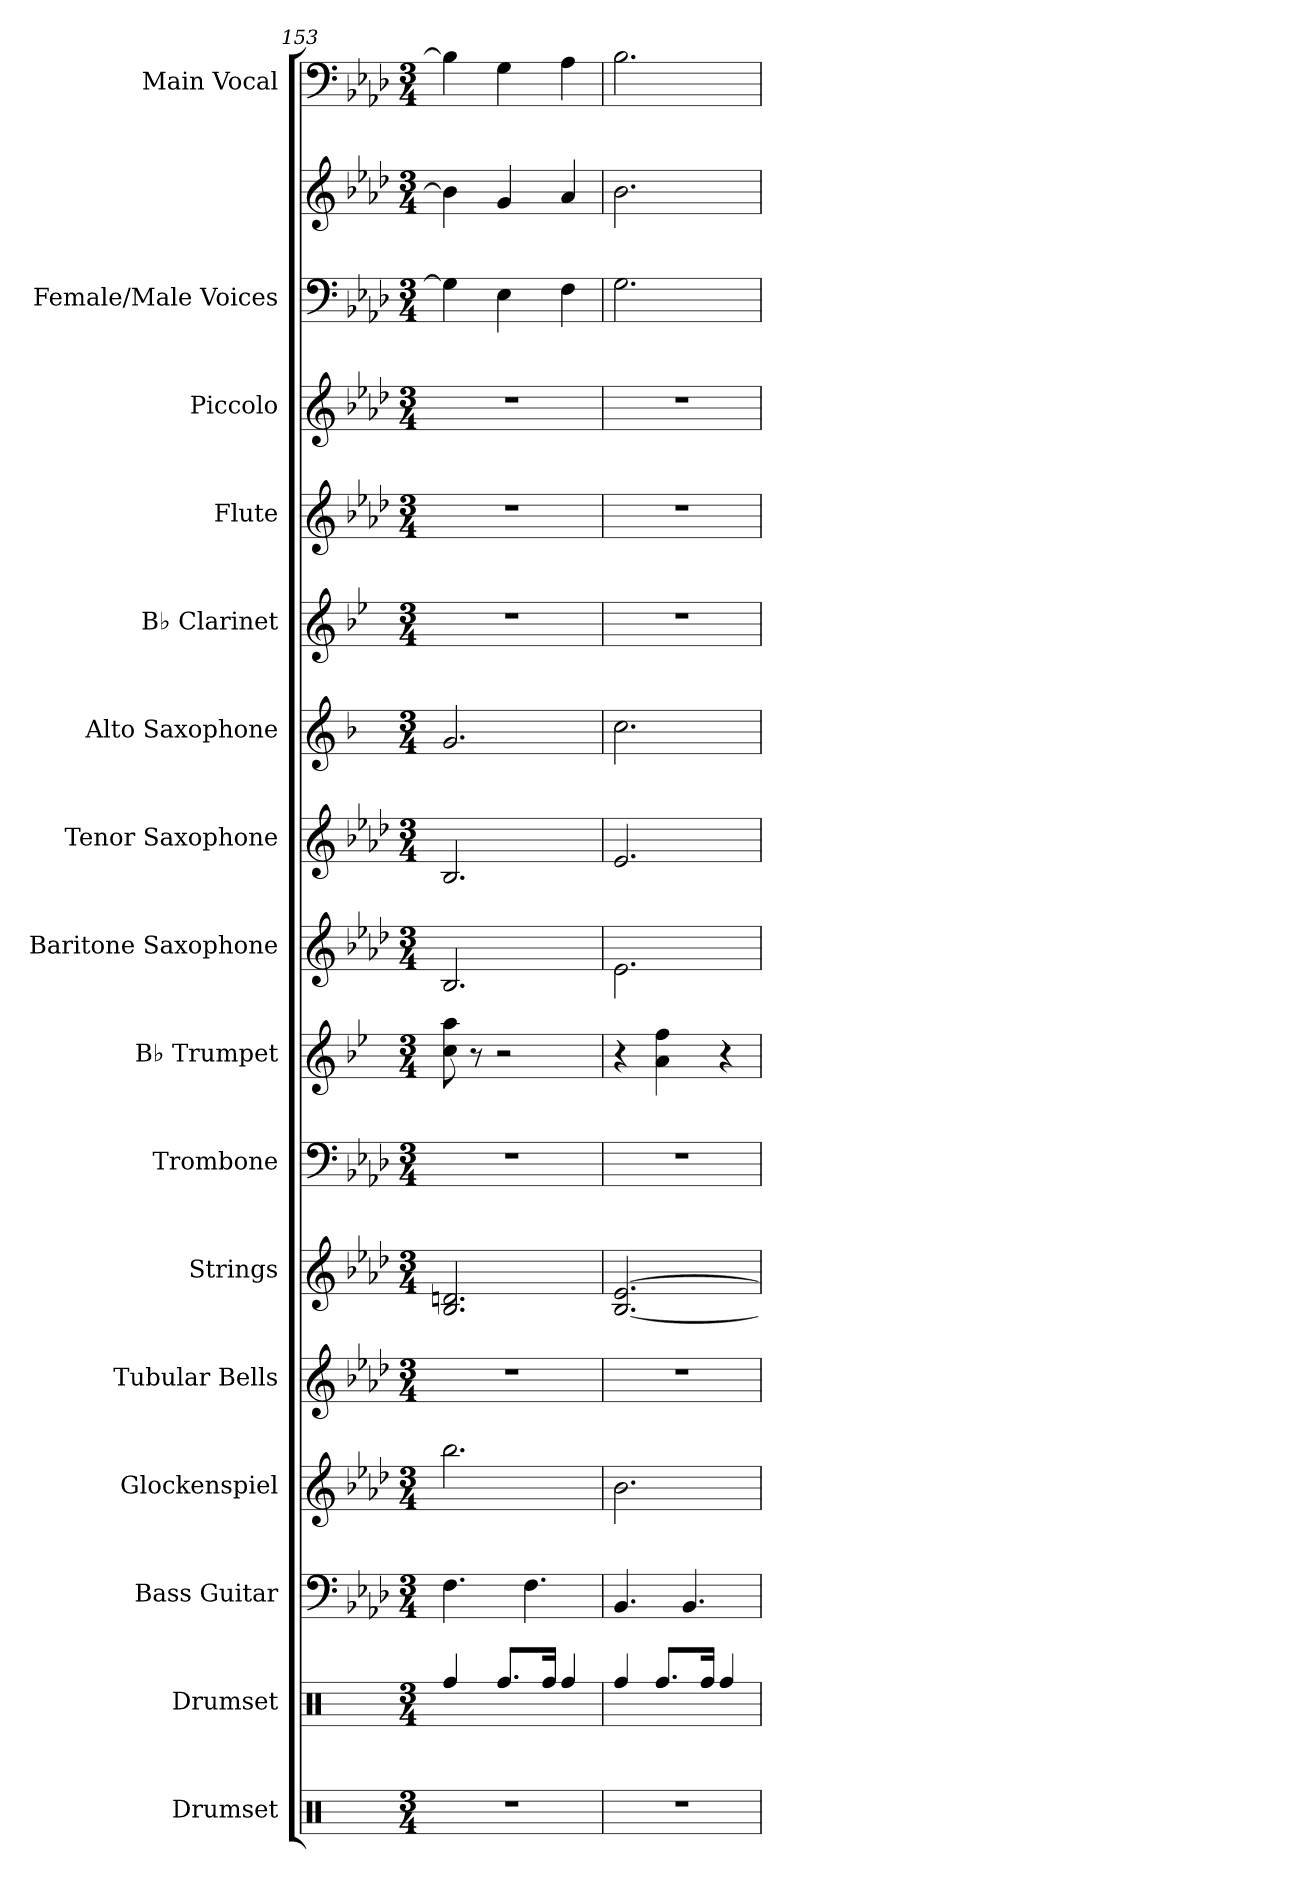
**kern	**kern	**kern	**kern	**kern	**kern	**kern	**kern	**kern	**kern	**kern	**kern	**kern	**kern	**kern	**kern	**kern
*part16	*part15	*part14	*part13	*part12	*part11	*part10	*part9	*part8	*part7	*part6	*part5	*part4	*part3	*part2	*part2	*part1
*staff17	*staff16	*staff15	*staff14	*staff13	*staff12	*staff11	*staff10	*staff9	*staff8	*staff7	*staff6	*staff5	*staff4	*staff3	*staff2	*staff1
*I"Drumset	*I"Drumset	*I"Bass Guitar	*I"Glockenspiel	*I"Tubular Bells	*I"Strings	*I"Trombone	*I"B♭ Trumpet	*I"Baritone Saxophone	*I"Tenor Saxophone	*I"Alto Saxophone	*I"B♭ Clarinet	*I"Flute	*I"Piccolo	*I"Female/Male Voices	*	*I"Main Vocal
*I'Drs.	*I'Drs.	*I'B. Guit.	*I'Glk.	*I'Tu. Be.	*I'St.	*I'Tbn.	*I'B♭ Tpt.	*I'Bar. Sax.	*I'T. Sax.	*I'A. Sax.	*I'B♭ Cl.	*I'Fl.	*I'Picc.	*I'Voices	*	*I'Main Vcl.
!!LO:PB:g=z
*clefX	*clefX	*clefF4	*clefG2	*clefG2	*clefG2	*clefF4	*clefG2	*clefG2	*clefG2	*clefG2	*clefG2	*clefG2	*clefG2	*clefF4	*clefG2	*clefF4
*	*	*ITrd7c12	*ITrd-14c-24	*	*	*	*ITrd1c2	*ITrd12c21	*ITrd8c14	*ITrd5c9	*ITrd1c2	*	*ITrd-7c-12	*	*	*
*k[]	*k[]	*k[b-e-a-d-]	*k[b-e-a-d-]	*k[b-e-a-d-]	*k[b-e-a-d-]	*k[b-e-a-d-]	*k[b-e-a-d-]	*k[b-e-a-d-]	*k[b-e-a-d-]	*k[b-e-a-d-]	*k[b-e-a-d-]	*k[b-e-a-d-]	*k[b-e-a-d-]	*k[b-e-a-d-]	*k[b-e-a-d-]	*k[b-e-a-d-]
*M3/4	*M3/4	*M3/4	*M3/4	*M3/4	*M3/4	*M3/4	*M3/4	*M3/4	*M3/4	*M3/4	*M3/4	*M3/4	*M3/4	*M3/4	*M3/4	*M3/4
=153	=153	=153	=153	=153	=153	=153	=153	=153	=153	=153	=153	=153	=153	=153	=153	=153
2.r	4Rff/	4.FF\	2.bbbb-\	2.r	2.B-/ 2.dn/	2.r	8b-\ 8gg\	2.BB-/	2.BB-/	2.B-/	2.r	2.r	2.r	4G\]	4b-\]	4B-\]
.	.	.	.	.	.	.	8r	.	.	.	.	.	.	.	.	.
.	8.Rff/L	.	.	.	.	.	2r	.	.	.	.	.	.	4E-\	4g/	4G\
.	.	4.FF\	.	.	.	.	.	.	.	.	.	.	.	.	.	.
.	16Rff/Jk	.	.	.	.	.	.	.	.	.	.	.	.	.	.	.
.	4Rff/	.	.	.	.	.	.	.	.	.	.	.	.	4F\	4a-/	4A-\
=154	=154	=154	=154	=154	=154	=154	=154	=154	=154	=154	=154	=154	=154	=154	=154	=154
2.r	4Rff/	4.BBB-/	2.bbb-\	2.r	[2.B-/ [2.e-/	2.r	4r	2.E-\	2.E-/	2.e-\	2.r	2.r	2.r	2.G\	2.b-\	2.B-\
.	8.Rff/L	.	.	.	.	.	4g\ 4ee-\	.	.	.	.	.	.	.	.	.
.	.	4.BBB-/	.	.	.	.	.	.	.	.	.	.	.	.	.	.
.	16Rff/Jk	.	.	.	.	.	.	.	.	.	.	.	.	.	.	.
.	4Rff/	.	.	.	.	.	4r	.	.	.	.	.	.	.	.	.
=	=	=	=	=	=	=	=	=	=	=	=	=	=	=	=	=
*-	*-	*-	*-	*-	*-	*-	*-	*-	*-	*-	*-	*-	*-	*-	*-	*-
